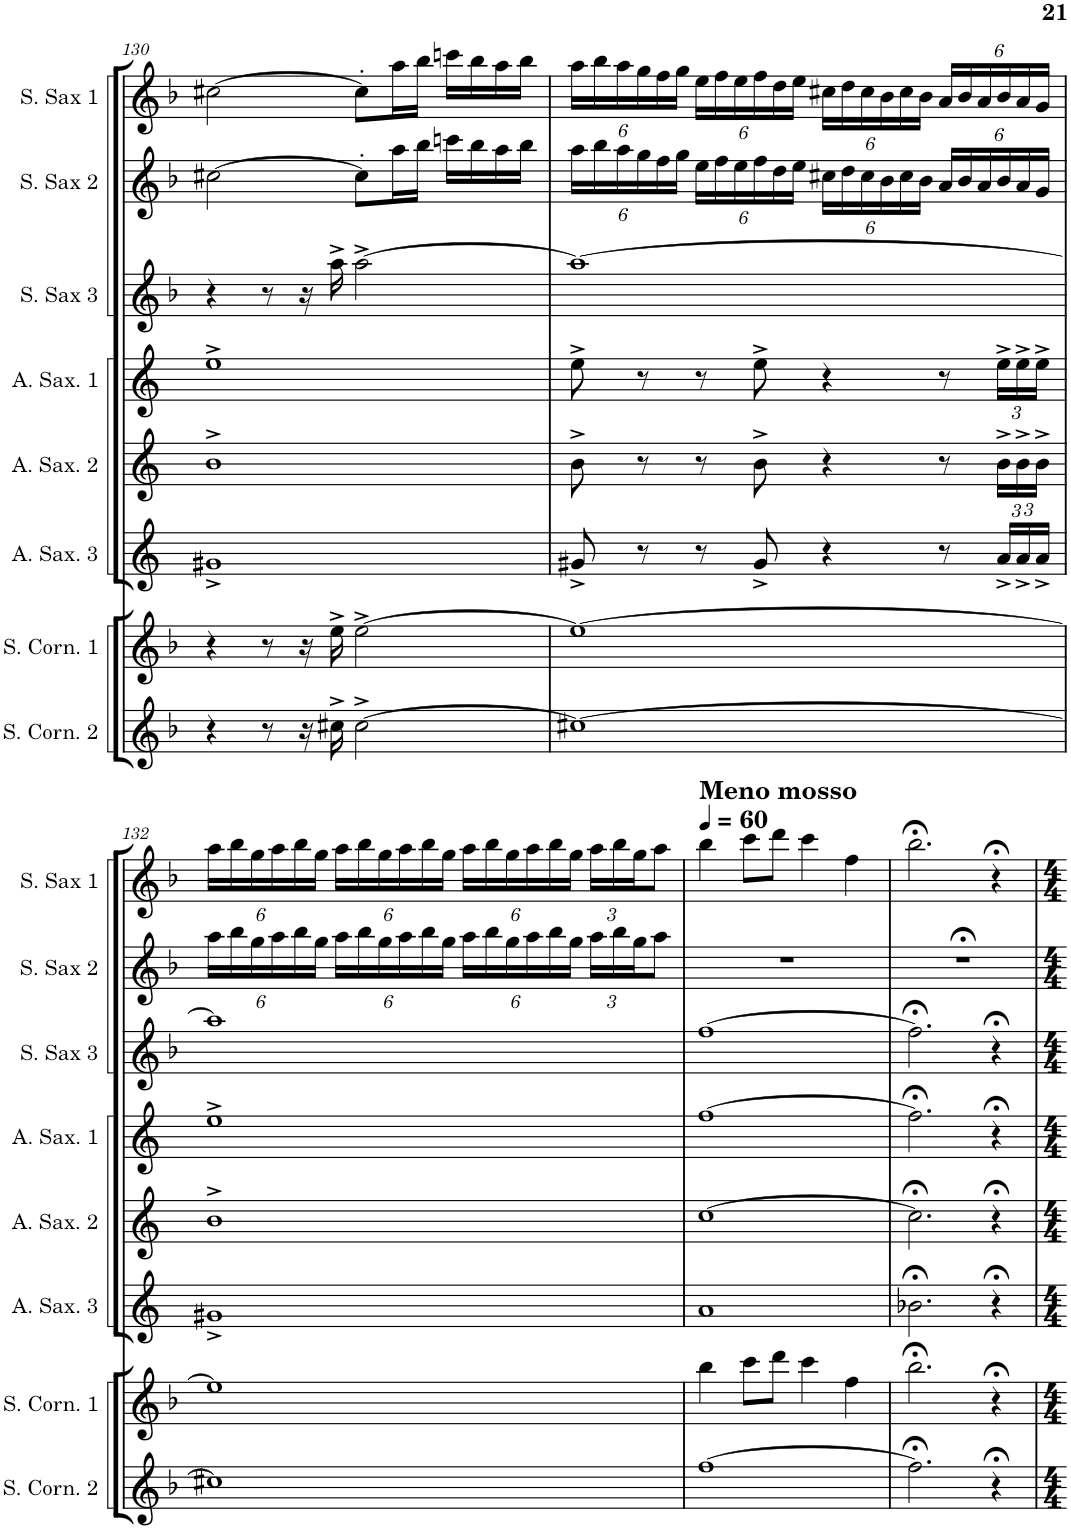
**kern	**kern	**kern	**kern	**kern	**kern	**kern	**kern
*part8	*part7	*part6	*part5	*part4	*part3	*part2	*part1
*staff8	*staff7	*staff6	*staff5	*staff4	*staff3	*staff2	*staff1
*I"Solo Cornet 2	*I"Solo Cornet 1	*I"Alt Sax 3	*I"Alt Sax 2	*I"Alt Sax 1	*I"Sopraan Sax 3	*I"Sopraan Sax 2	*I"Sopraan Sax 1
*I'S. Corn. 2	*I'S. Corn. 1	*I'A. Sax. 3	*I'A. Sax. 2	*I'A. Sax. 1	*I'S. Sax 3	*I'S. Sax 2	*I'S. Sax 1
!!LO:PB:g=z
*clefG2	*clefG2	*clefG2	*clefG2	*clefG2	*clefG2	*clefG2	*clefG2
*Trd1c2	*Trd1c2	*Trd5c9	*Trd5c9	*Trd5c9	*Trd1c2	*Trd1c2	*Trd1c2
*k[b-]	*k[b-]	*k[]	*k[]	*k[]	*k[b-]	*k[b-]	*k[b-]
*M4/4	*M4/4	*M4/4	*M4/4	*M4/4	*M4/4	*M4/4	*M4/4
=130	=130	=130	=130	=130	=130	=130	=130
4r	4r	1g#X^	1b^	1ee^	4r	[2cc#X\	[2cc#X\
8r	8r	.	.	.	8r	.	.
16r	16r	.	.	.	16r	.	.
16cc#X^\	16ee^\	.	.	.	16aa^\	.	.
[2cc#^\	[2ee^\	.	.	.	[2aa^\	8cc#'\L]	8cc#'\L]
.	.	.	.	.	.	16aa\L	16aa\L
.	.	.	.	.	.	16bb-\JJ	16bb-\JJ
.	.	.	.	.	.	16cccn\LL	16cccn\LL
.	.	.	.	.	.	16bb-\	16bb-\
.	.	.	.	.	.	16aa\	16aa\
.	.	.	.	.	.	16bb-\JJ	16bb-\JJ
=131	=131	=131	=131	=131	=131	=131	=131
*	*	*	*	*	*	*Xbrackettup	*Xbrackettup
1cc#X_	1ee_	8g#X^/	8b^\	8ee^\	1aa_	24aa\LL	24aa\LL
.	.	.	.	.	.	24bb-\	24bb-\
.	.	.	.	.	.	24aa\	24aa\
.	.	8r	8r	8r	.	24gg\	24gg\
.	.	.	.	.	.	24ff\	24ff\
.	.	.	.	.	.	24gg\JJ	24gg\JJ
.	.	8r	8r	8r	.	24ee\LL	24ee\LL
.	.	.	.	.	.	24ff\	24ff\
.	.	.	.	.	.	24ee\	24ee\
.	.	8g#^/	8b^\	8ee^\	.	24ff\	24ff\
.	.	.	.	.	.	24dd\	24dd\
.	.	.	.	.	.	24ee\JJ	24ee\JJ
.	.	4r	4r	4r	.	24cc#X\LL	24cc#X\LL
.	.	.	.	.	.	24dd\	24dd\
.	.	.	.	.	.	24cc#\	24cc#\
.	.	.	.	.	.	24b-\	24b-\
.	.	.	.	.	.	24cc#\	24cc#\
.	.	.	.	.	.	24b-\JJ	24b-\JJ
.	.	8r	8r	8r	.	24a/LL	24a/LL
.	.	.	.	.	.	24b-/	24b-/
.	.	.	.	.	.	24a/	24a/
*	*	*Xbrackettup	*Xbrackettup	*Xbrackettup	*	*	*
.	.	24a^/LL	24b^\LL	24ee^\LL	.	24b-/	24b-/
.	.	24a^/	24b^\	24ee^\	.	24a/	24a/
.	.	24a^/JJ	24b^\JJ	24ee^\JJ	.	24g/JJ	24g/JJ
!!LO:LB:g=z
=132	=132	=132	=132	=132	=132	=132	=132
1cc#X]	1ee]	1g#X^	1b^	1ee^	1aa]	24aa\LL	24aa\LL
.	.	.	.	.	.	24bb-\	24bb-\
.	.	.	.	.	.	24gg\	24gg\
.	.	.	.	.	.	24aa\	24aa\
.	.	.	.	.	.	24bb-\	24bb-\
.	.	.	.	.	.	24gg\JJ	24gg\JJ
.	.	.	.	.	.	24aa\LL	24aa\LL
.	.	.	.	.	.	24bb-\	24bb-\
.	.	.	.	.	.	24gg\	24gg\
.	.	.	.	.	.	24aa\	24aa\
.	.	.	.	.	.	24bb-\	24bb-\
.	.	.	.	.	.	24gg\JJ	24gg\JJ
.	.	.	.	.	.	24aa\LL	24aa\LL
.	.	.	.	.	.	24bb-\	24bb-\
.	.	.	.	.	.	24gg\	24gg\
.	.	.	.	.	.	24aa\	24aa\
.	.	.	.	.	.	24bb-\	24bb-\
.	.	.	.	.	.	24gg\JJ	24gg\JJ
.	.	.	.	.	.	24aa\LL	24aa\LL
.	.	.	.	.	.	24bb-\	24bb-\
.	.	.	.	.	.	24gg\J	24gg\J
.	.	.	.	.	.	8aa\J	8aa\J
=133	=133	=133	=133	=133	=133	=133	=133
*	*	*	*	*	*	*	*MM60
!	!	!	!	!	!	!	!LO:TX:a:B:t=Meno mosso
[1ff	4bb-\	1a	[1cc	[1ff	[1ff	1r	4bb-\
.	8ccc\L	.	.	.	.	.	8ccc\L
.	8ddd\J	.	.	.	.	.	8ddd\J
.	4ccc\	.	.	.	.	.	4ccc\
.	4ff\	.	.	.	.	.	4ff\
=134	=134	=134	=134	=134	=134	=134	=134
2.ff;<\]	2.bb-;<\	2.b-X;<\	2.cc;<\]	2.ff;<\]	2.ff;<\]	1r;<	2.bb-;<\
4r;<	4r;<	4r;<	4r;<	4r;<	4r;<	.	4r;<
=	=	=	=	=	=	=	=
*-	*-	*-	*-	*-	*-	*-	*-
